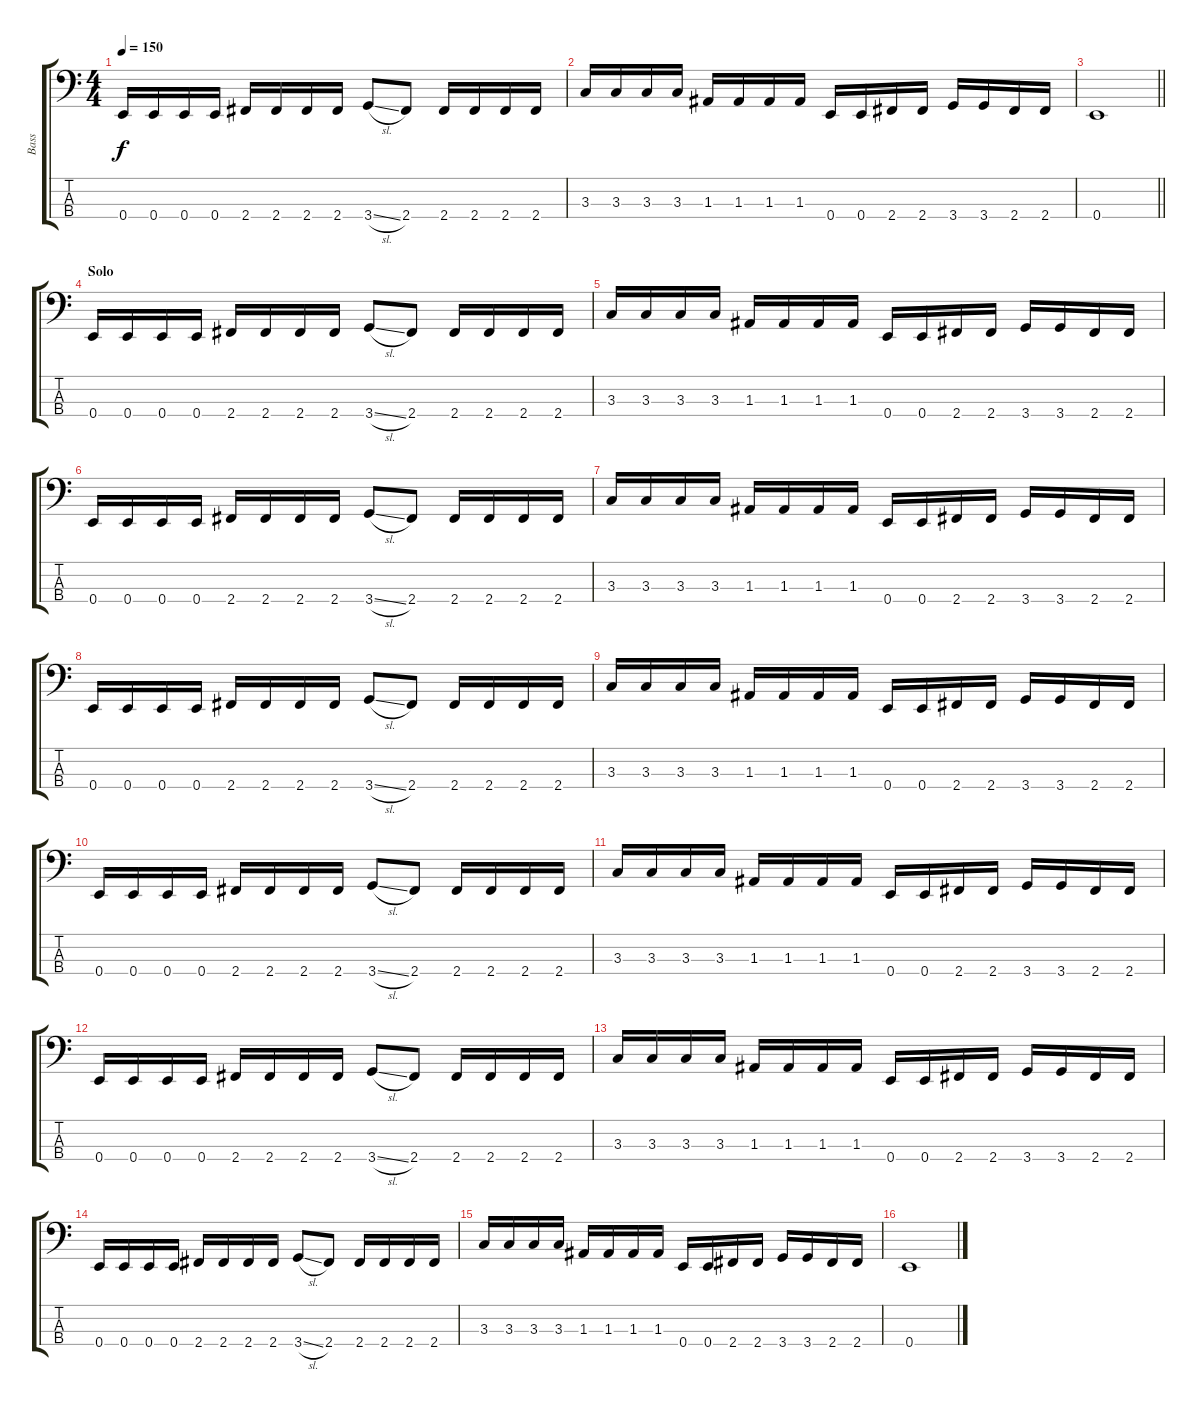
\track ("Bass" "Bass") {instrument electricbassfinger}
\staff {score tabs}
\tuning (G2 D2 A1 E1) {hide}
\ts (4 4)
\tempo 150
\clef f4
\ks c
0.4.16{dy f} 0.4.16 0.4.16 0.4.16 2.4.16 2.4.16 2.4.16 2.4.16 3.4{sl}.8 2.4.8 2.4.16 2.4.16 2.4.16 2.4.16 |
3.3.16 3.3.16 3.3.16 3.3.16 1.3.16 1.3.16 1.3.16 1.3.16 0.4.16 0.4.16 2.4.16 2.4.16 3.4.16 3.4.16 2.4.16 2.4.16 |
\barLineRight lightlight
0.4.1 |
\section ("" "Solo")
0.4.16 0.4.16 0.4.16 0.4.16 2.4.16 2.4.16 2.4.16 2.4.16 3.4{sl}.8 2.4.8 2.4.16 2.4.16 2.4.16 2.4.16 |
3.3.16 3.3.16 3.3.16 3.3.16 1.3.16 1.3.16 1.3.16 1.3.16 0.4.16 0.4.16 2.4.16 2.4.16 3.4.16 3.4.16 2.4.16 2.4.16 |
0.4.16 0.4.16 0.4.16 0.4.16 2.4.16 2.4.16 2.4.16 2.4.16 3.4{sl}.8 2.4.8 2.4.16 2.4.16 2.4.16 2.4.16 |
3.3.16 3.3.16 3.3.16 3.3.16 1.3.16 1.3.16 1.3.16 1.3.16 0.4.16 0.4.16 2.4.16 2.4.16 3.4.16 3.4.16 2.4.16 2.4.16 |
0.4.16 0.4.16 0.4.16 0.4.16 2.4.16 2.4.16 2.4.16 2.4.16 3.4{sl}.8 2.4.8 2.4.16 2.4.16 2.4.16 2.4.16 |
3.3.16 3.3.16 3.3.16 3.3.16 1.3.16 1.3.16 1.3.16 1.3.16 0.4.16 0.4.16 2.4.16 2.4.16 3.4.16 3.4.16 2.4.16 2.4.16 |
0.4.16 0.4.16 0.4.16 0.4.16 2.4.16 2.4.16 2.4.16 2.4.16 3.4{sl}.8 2.4.8 2.4.16 2.4.16 2.4.16 2.4.16 |
3.3.16 3.3.16 3.3.16 3.3.16 1.3.16 1.3.16 1.3.16 1.3.16 0.4.16 0.4.16 2.4.16 2.4.16 3.4.16 3.4.16 2.4.16 2.4.16 |
0.4.16 0.4.16 0.4.16 0.4.16 2.4.16 2.4.16 2.4.16 2.4.16 3.4{sl}.8 2.4.8 2.4.16 2.4.16 2.4.16 2.4.16 |
3.3.16 3.3.16 3.3.16 3.3.16 1.3.16 1.3.16 1.3.16 1.3.16 0.4.16 0.4.16 2.4.16 2.4.16 3.4.16 3.4.16 2.4.16 2.4.16 |
0.4.16 0.4.16 0.4.16 0.4.16 2.4.16 2.4.16 2.4.16 2.4.16 3.4{sl}.8 2.4.8 2.4.16 2.4.16 2.4.16 2.4.16 |
3.3.16 3.3.16 3.3.16 3.3.16 1.3.16 1.3.16 1.3.16 1.3.16 0.4.16 0.4.16 2.4.16 2.4.16 3.4.16 3.4.16 2.4.16 2.4.16 |
0.4.1
